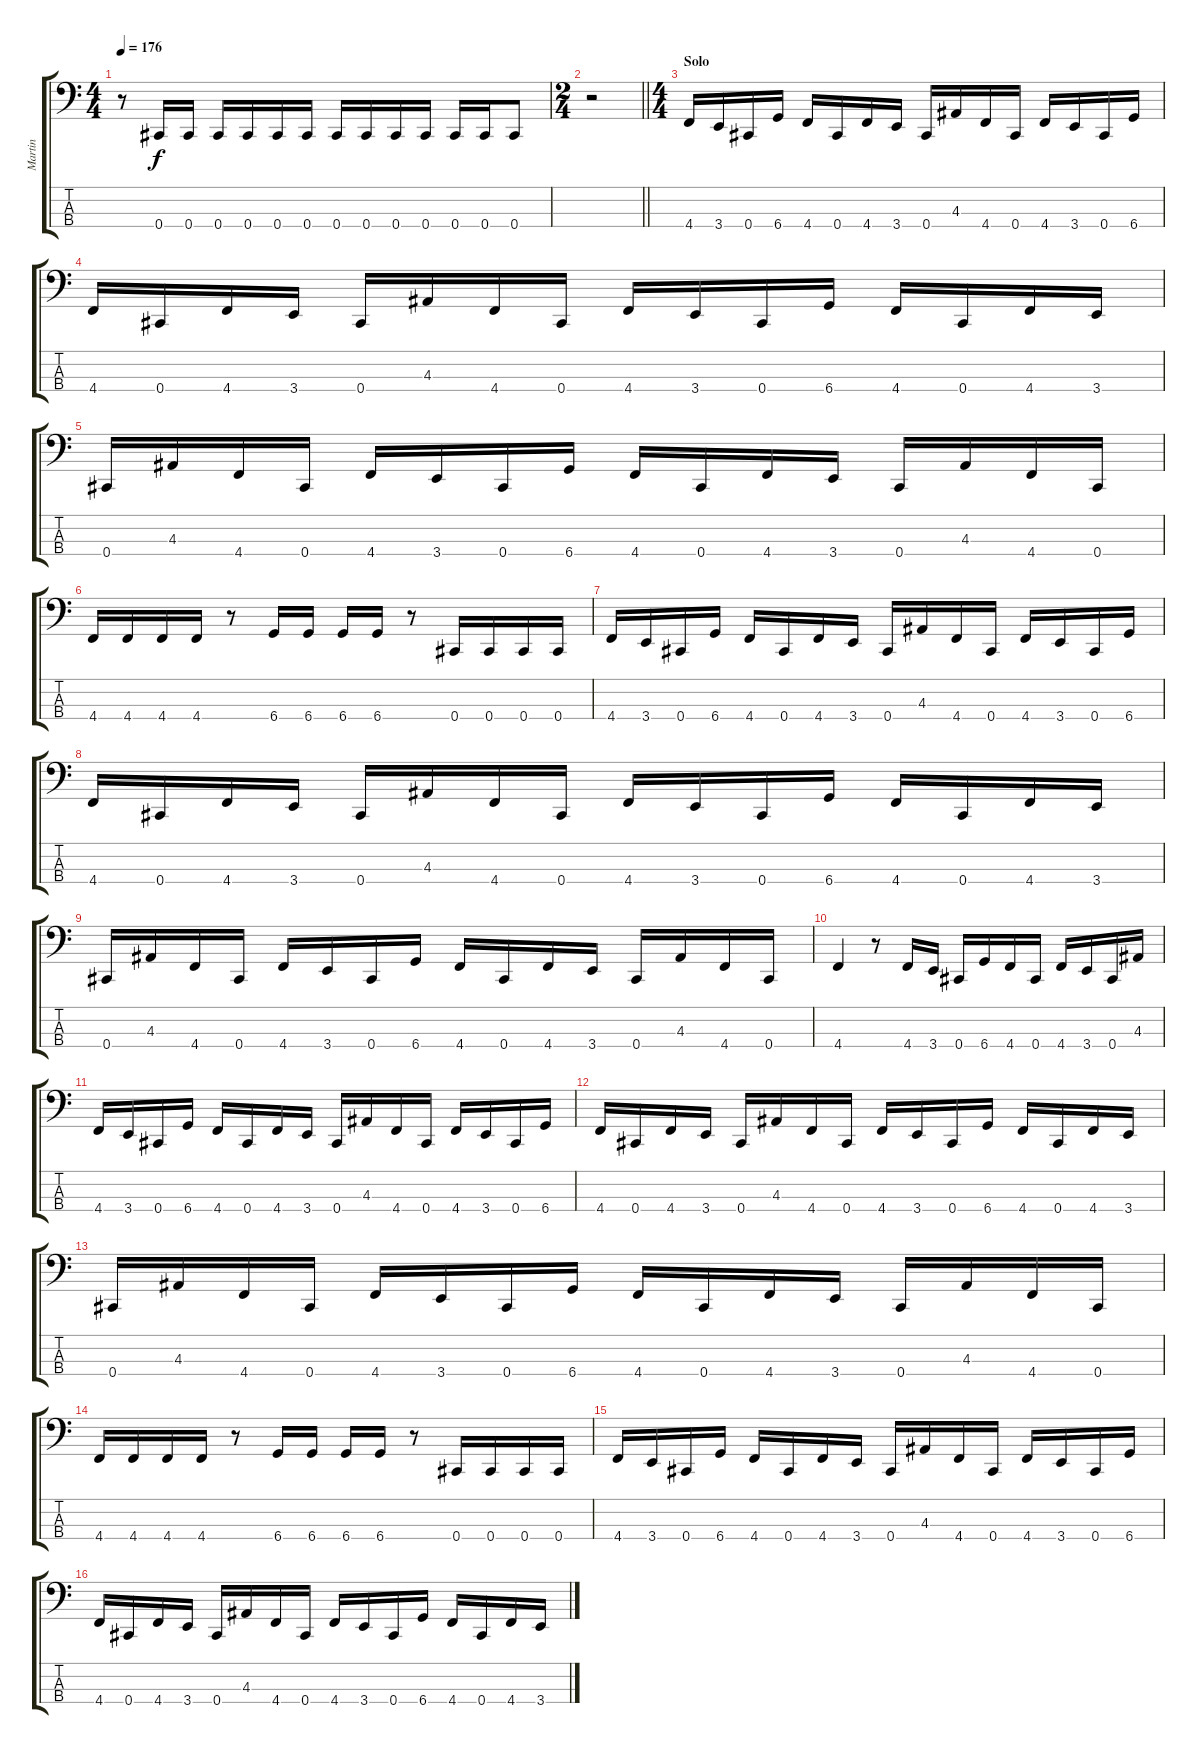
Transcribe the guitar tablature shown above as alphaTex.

\track ("Martin" "Martin") {instrument electricbassfinger}
\staff {score tabs}
\tuning (E2 B1 Gb1 Db1) {hide}
\ts (4 4)
\tempo 176
\clef f4
\ks c
r.8{dy f} 0.4.16 0.4.16 0.4.16 0.4.16 0.4.16 0.4.16 0.4.16 0.4.16 0.4.16 0.4.16 0.4.16 0.4.16 0.4.8 |
\ts (2 4)
\barLineRight lightlight
r.2 |
\ts (4 4)
\section ("" "Solo")
4.4.16 3.4.16 0.4.16 6.4.16 4.4.16 0.4.16 4.4.16 3.4.16 0.4.16 4.3.16 4.4.16 0.4.16 4.4.16 3.4.16 0.4.16 6.4.16 |
4.4.16 0.4.16 4.4.16 3.4.16 0.4.16 4.3.16 4.4.16 0.4.16 4.4.16 3.4.16 0.4.16 6.4.16 4.4.16 0.4.16 4.4.16 3.4.16 |
0.4.16 4.3.16 4.4.16 0.4.16 4.4.16 3.4.16 0.4.16 6.4.16 4.4.16 0.4.16 4.4.16 3.4.16 0.4.16 4.3.16 4.4.16 0.4.16 |
4.4.16 4.4.16 4.4.16 4.4.16 r.8 6.4.16 6.4.16 6.4.16 6.4.16 r.8 0.4.16 0.4.16 0.4.16 0.4.16 |
4.4.16 3.4.16 0.4.16 6.4.16 4.4.16 0.4.16 4.4.16 3.4.16 0.4.16 4.3.16 4.4.16 0.4.16 4.4.16 3.4.16 0.4.16 6.4.16 |
4.4.16 0.4.16 4.4.16 3.4.16 0.4.16 4.3.16 4.4.16 0.4.16 4.4.16 3.4.16 0.4.16 6.4.16 4.4.16 0.4.16 4.4.16 3.4.16 |
0.4.16 4.3.16 4.4.16 0.4.16 4.4.16 3.4.16 0.4.16 6.4.16 4.4.16 0.4.16 4.4.16 3.4.16 0.4.16 4.3.16 4.4.16 0.4.16 |
4.4.4 r.8 4.4.16 3.4.16 0.4.16 6.4.16 4.4.16 0.4.16 4.4.16 3.4.16 0.4.16 4.3.16 |
4.4.16 3.4.16 0.4.16 6.4.16 4.4.16 0.4.16 4.4.16 3.4.16 0.4.16 4.3.16 4.4.16 0.4.16 4.4.16 3.4.16 0.4.16 6.4.16 |
4.4.16 0.4.16 4.4.16 3.4.16 0.4.16 4.3.16 4.4.16 0.4.16 4.4.16 3.4.16 0.4.16 6.4.16 4.4.16 0.4.16 4.4.16 3.4.16 |
0.4.16 4.3.16 4.4.16 0.4.16 4.4.16 3.4.16 0.4.16 6.4.16 4.4.16 0.4.16 4.4.16 3.4.16 0.4.16 4.3.16 4.4.16 0.4.16 |
4.4.16 4.4.16 4.4.16 4.4.16 r.8 6.4.16 6.4.16 6.4.16 6.4.16 r.8 0.4.16 0.4.16 0.4.16 0.4.16 |
4.4.16 3.4.16 0.4.16 6.4.16 4.4.16 0.4.16 4.4.16 3.4.16 0.4.16 4.3.16 4.4.16 0.4.16 4.4.16 3.4.16 0.4.16 6.4.16 |
4.4.16 0.4.16 4.4.16 3.4.16 0.4.16 4.3.16 4.4.16 0.4.16 4.4.16 3.4.16 0.4.16 6.4.16 4.4.16 0.4.16 4.4.16 3.4.16
